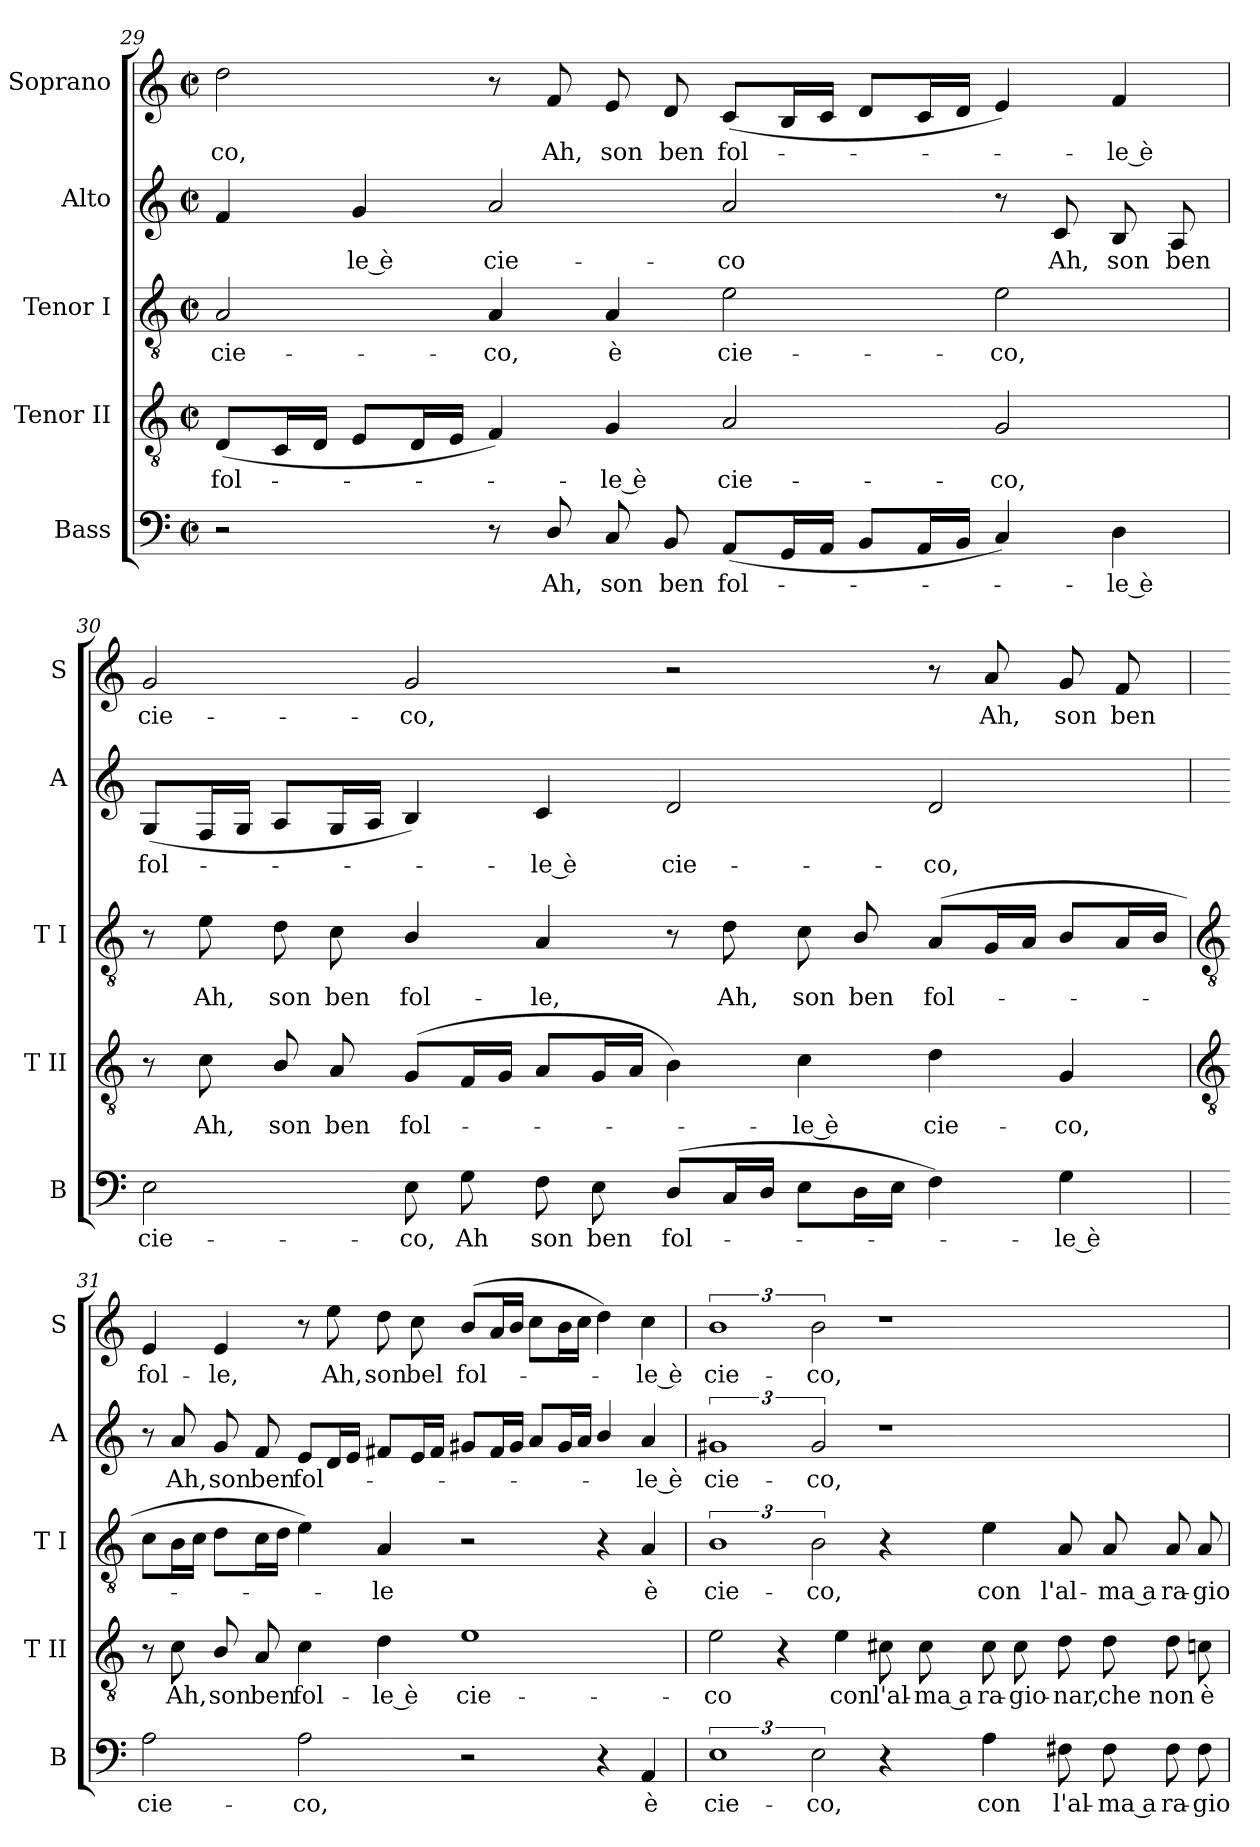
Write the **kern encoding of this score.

**kern	**text	**kern	**text	**kern	**text	**kern	**text	**kern	**text
*part5	*part5	*part4	*part4	*part3	*part3	*part2	*part2	*part1	*part1
*staff5	*staff5	*staff4	*staff4	*staff3	*staff3	*staff2	*staff2	*staff1	*staff1
*I"Bass	*	*I"Tenor II	*	*I"Tenor I	*	*I"Alto	*	*I"Soprano	*
*I'B	*	*I'T II	*	*I'T I	*	*I'A	*	*I'S	*
!!LO:LB:g=z
*clefF4	*	*clefGv2	*	*clefGv2	*	*clefG2	*	*clefG2	*
*k[]	*	*k[]	*	*k[]	*	*k[]	*	*k[]	*
*C:	*	*C:	*	*C:	*	*C:	*	*C:	*
*M4/2	*	*M4/2	*	*M4/2	*	*M4/2	*	*M4/2	*
*met(c|)	*	*met(c|)	*	*met(c|)	*	*met(c|)	*	*met(c|)	*
=29	=29	=29	=29	=29	=29	=29	=29	=29	=29
!	!	!	!LO:LY:b	!	!LO:LY:b	!	!	!	!LO:LY:b
2r	.	(<8DL	fol-	2A	cie-	4f	.	2dd	-co,
.	.	16CL	.	.	.	.	.	.	.
.	.	16DJJ	.	.	.	.	.	.	.
!	!	!	!	!	!	!	!LO:LY:b	!	!
.	.	8EL	.	.	.	4g	le è	.	.
.	.	16DL	.	.	.	.	.	.	.
.	.	16EJJ	.	.	.	.	.	.	.
!	!	!	!	!	!LO:LY:b	!	!LO:LY:b	!	!
8r	.	4F)	.	4A	-co,	2a	cie-	8r	.
!	!LO:LY:b	!	!	!	!	!	!	!	!LO:LY:b
8D/	Ah,	.	.	.	.	.	.	8f	Ah,
!	!LO:LY:b	!	!LO:LY:b	!	!LO:LY:b	!	!	!	!LO:LY:b
8C	son	4G	le è	4A	è	.	.	8e	son
!	!LO:LY:b	!	!	!	!	!	!	!	!LO:LY:b
8BB	ben	.	.	.	.	.	.	8d	ben
!	!LO:LY:b	!	!LO:LY:b	!	!LO:LY:b	!	!LO:LY:b	!	!LO:LY:b
(<8AAL	fol-	2A	cie-	2e	cie-	2a	-co	(<8cL	fol-
16GGL	.	.	.	.	.	.	.	16BL	.
16AAJJ	.	.	.	.	.	.	.	16cJJ	.
8BBL	.	.	.	.	.	.	.	8dL	.
16AAL	.	.	.	.	.	.	.	16cL	.
16BBJJ	.	.	.	.	.	.	.	16dJJ	.
!	!	!	!LO:LY:b	!	!LO:LY:b	!	!	!	!
4C)	.	2G	-co,	2e	-co,	8r	.	4e)	.
!	!	!	!	!	!	!	!LO:LY:b	!	!
.	.	.	.	.	.	8c	Ah,	.	.
!	!LO:LY:b	!	!	!	!	!	!LO:LY:b	!	!LO:LY:b
4D	le è	.	.	.	.	8B	son	4f	le è
!	!	!	!	!	!	!	!LO:LY:b	!	!
.	.	.	.	.	.	8A	ben	.	.
=30	=30	=30	=30	=30	=30	=30	=30	=30	=30
!	!LO:LY:b	!	!	!	!	!	!LO:LY:b	!	!LO:LY:b
2E	cie-	8r	.	8r	.	(<8GL	fol-	2g	cie-
!	!	!	!LO:LY:b	!	!LO:LY:b	!	!	!	!
.	.	8c	Ah,	8e	Ah,	16FL	.	.	.
.	.	.	.	.	.	16GJJ	.	.	.
!	!	!	!LO:LY:b	!	!LO:LY:b	!	!	!	!
.	.	8B/	son	8d	son	8AL	.	.	.
!	!	!	!LO:LY:b	!	!LO:LY:b	!	!	!	!
.	.	8A	ben	8c	ben	16GL	.	.	.
.	.	.	.	.	.	16AJJ	.	.	.
!	!LO:LY:b	!	!LO:LY:b	!	!LO:LY:b	!	!	!	!LO:LY:b
8E	-co,	(<8GL	fol-	4B/	fol-	4B)	.	2g	-co,
!	!LO:LY:b	!	!	!	!	!	!	!	!
8G	Ah	16FL	.	.	.	.	.	.	.
.	.	16GJJ	.	.	.	.	.	.	.
!	!LO:LY:b	!	!	!	!LO:LY:b	!	!LO:LY:b	!	!
8F	son	8AL	.	4A	-le,	4c	le è	.	.
!	!LO:LY:b	!	!	!	!	!	!	!	!
8E	ben	16GL	.	.	.	.	.	.	.
.	.	16AJJ	.	.	.	.	.	.	.
!	!LO:LY:b	!	!	!	!	!	!LO:LY:b	!	!
(>8DL	fol-	4B)	.	8r	.	2d	cie-	2r	.
!	!	!	!	!	!LO:LY:b	!	!	!	!
16CL	.	.	.	8d	Ah,	.	.	.	.
16DJJ	.	.	.	.	.	.	.	.	.
!	!	!	!LO:LY:b	!	!LO:LY:b	!	!	!	!
8EL	.	4c	le è	8c	son	.	.	.	.
!	!	!	!	!	!LO:LY:b	!	!	!	!
16DL	.	.	.	8B/	ben	.	.	.	.
16EJJ	.	.	.	.	.	.	.	.	.
!	!	!	!LO:LY:b	!	!LO:LY:b	!	!LO:LY:b	!	!
4F)	.	4d	cie-	(>8AL	fol-	2d	-co,	8r	.
!	!	!	!	!	!	!	!	!	!LO:LY:b
.	.	.	.	16GL	.	.	.	8a	Ah,
.	.	.	.	16AJJ	.	.	.	.	.
!	!LO:LY:b	!	!LO:LY:b	!	!	!	!	!	!LO:LY:b
4G	le è	4G	-co,	8BL	.	.	.	8g	son
!	!	!	!	!	!	!	!	!	!LO:LY:b
.	.	.	.	16AL	.	.	.	8f	ben
.	.	.	.	16BJJ	.	.	.	.	.
!!LO:LB:g=z
=31	=31	=31	=31	=31	=31	=31	=31	=31	=31
*	*	*clefGv2	*	*clefGv2	*	*	*	*	*
!	!LO:LY:b	!	!	!	!	!	!	!	!LO:LY:b
2A	cie-	8r	.	8cL	.	8r	.	4e	fol-
!	!	!	!LO:LY:b	!	!	!	!LO:LY:b	!	!
.	.	8c	Ah,	16BL	.	8a	Ah,	.	.
.	.	.	.	16cJJ	.	.	.	.	.
!	!	!	!LO:LY:b	!	!	!	!LO:LY:b	!	!LO:LY:b
.	.	8B/	son	8dL	.	8g	son	4e	-le,
!	!	!	!LO:LY:b	!	!	!	!LO:LY:b	!	!
.	.	8A	ben	16cL	.	8f	ben	.	.
.	.	.	.	16dJJ	.	.	.	.	.
!	!LO:LY:b	!	!LO:LY:b	!	!	!	!LO:LY:b	!	!
2A	-co,	4c	fol-	4e)	.	8eL	fol-	8r	.
!	!	!	!	!	!	!	!	!	!LO:LY:b
.	.	.	.	.	.	16dL	.	8ee	Ah,
.	.	.	.	.	.	16eJJ	.	.	.
!	!	!	!LO:LY:b	!	!LO:LY:b	!	!	!	!LO:LY:b
.	.	4d	-le è	4A	le	8f#XL	.	8dd	son
!	!	!	!	!	!	!	!	!	!LO:LY:b
.	.	.	.	.	.	16eL	.	8cc	bel
.	.	.	.	.	.	16f#JJ	.	.	.
!	!	!	!LO:LY:b	!	!	!	!	!	!LO:LY:b
2r	.	1e	cie-	2r	.	8g#XL	.	(>8bL	fol-
.	.	.	.	.	.	16f#L	.	16aL	.
.	.	.	.	.	.	16g#JJ	.	16bJJ	.
.	.	.	.	.	.	8aL	.	8ccL	.
.	.	.	.	.	.	16g#L	.	16bL	.
.	.	.	.	.	.	16aJJ	.	16ccJJ	.
4r	.	.	.	4r	.	4b/	.	4dd)	.
!	!LO:LY:b	!	!	!	!LO:LY:b	!	!LO:LY:b	!	!LO:LY:b
4AA	è	.	.	4A	è	4a	le è	4cc	le è
=32	=32	=32	=32	=32	=32	=32	=32	=32	=32
!	!LO:LY:b	!	!LO:LY:b	!	!LO:LY:b	!	!LO:LY:b	!	!LO:LY:b
3%2E	cie-	2e	-co	3%2B	cie-	3%2g#X	cie-	3%2b	cie-
.	.	4r	.	.	.	.	.	.	.
!	!LO:LY:b	!	!	!	!LO:LY:b	!	!LO:LY:b	!	!LO:LY:b
3E	-co,	.	.	3B	-co,	3g#	-co,	3b	-co,
!	!	!	!LO:LY:b	!	!	!	!	!	!
.	.	4e	con	.	.	.	.	.	.
!	!	!	!LO:LY:b	!	!	!	!	!	!
4r	.	8c#X	l'al-	4r	.	1r	.	1r	.
!	!	!	!LO:LY:b	!	!	!	!	!	!
.	.	8c#	-ma a	.	.	.	.	.	.
!	!LO:LY:b	!	!LO:LY:b	!	!LO:LY:b	!	!	!	!
4A	con	8c#	ra-	4e	con	.	.	.	.
!	!	!	!LO:LY:b	!	!	!	!	!	!
.	.	8c#	-gio-	.	.	.	.	.	.
!	!LO:LY:b	!	!LO:LY:b	!	!LO:LY:b	!	!	!	!
8F#X	l'al-	8d	-nar,	8A	l'al-	.	.	.	.
!	!LO:LY:b	!	!LO:LY:b	!	!LO:LY:b	!	!	!	!
8F#	-ma a	8d	che	8A	-ma a	.	.	.	.
!	!LO:LY:b	!	!LO:LY:b	!	!LO:LY:b	!	!	!	!
8F#	ra-	8d	non	8A	ra-	.	.	.	.
!	!LO:LY:b	!	!LO:LY:b	!	!LO:LY:b	!	!	!	!
8F#	-gio-	8cn	è	8A	-gio-	.	.	.	.
=	=	=	=	=	=	=	=	=	=
*-	*-	*-	*-	*-	*-	*-	*-	*-	*-
